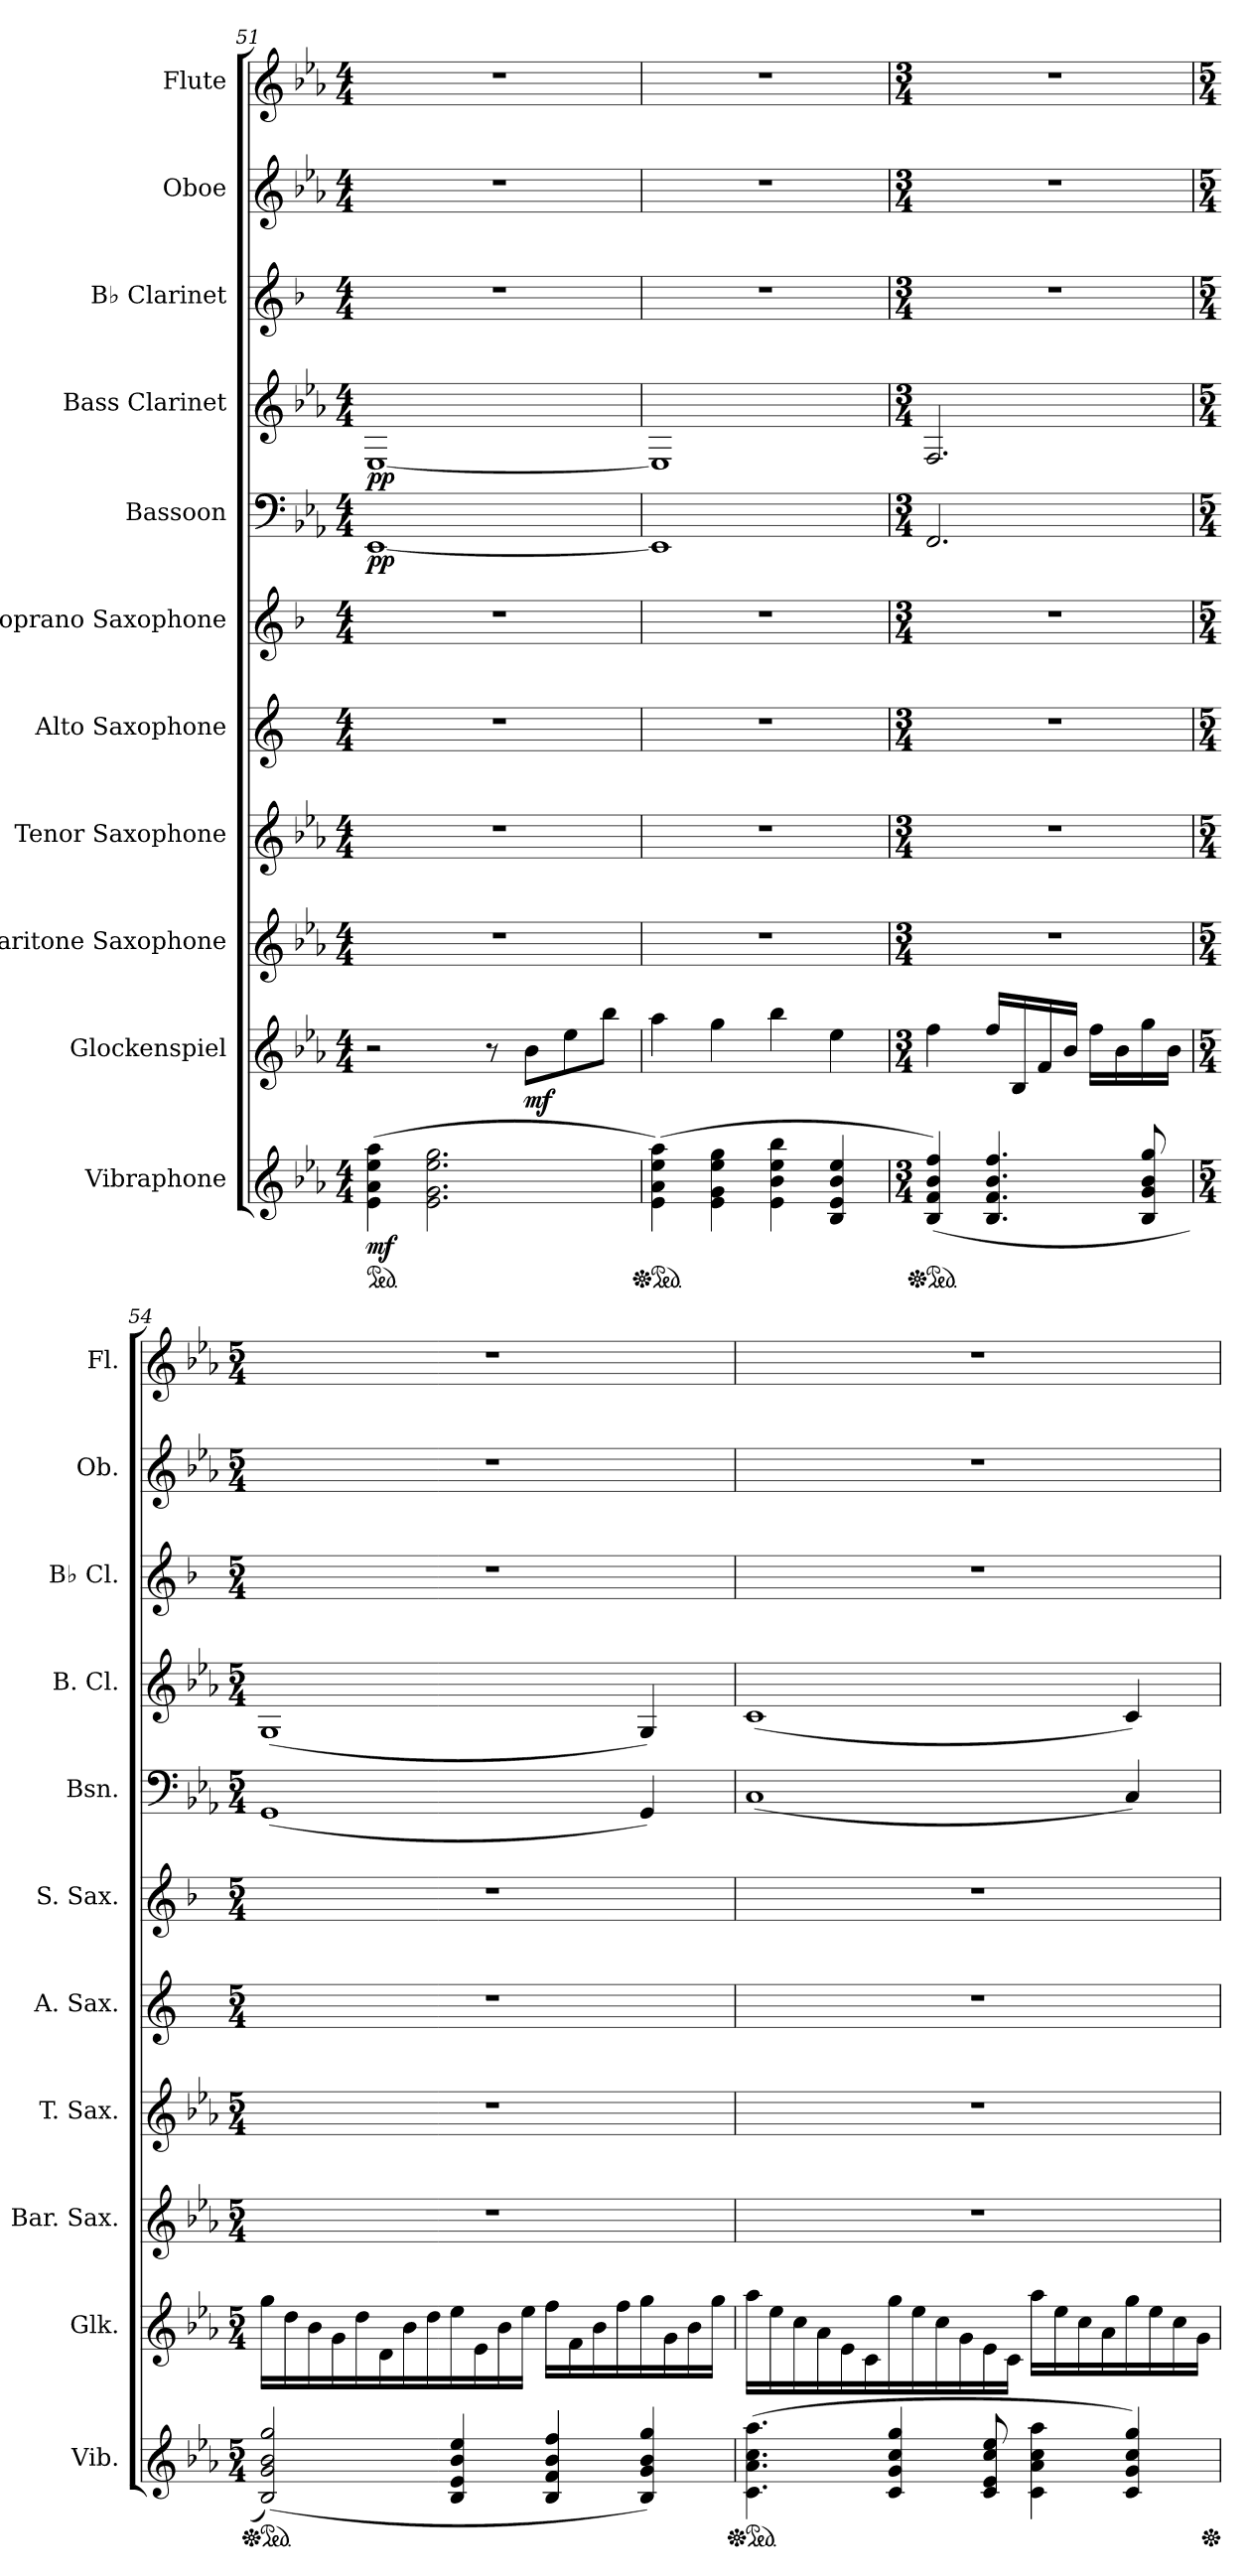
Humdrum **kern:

**kern	**dynam	**kern	**dynam	**kern	**kern	**kern	**kern	**kern	**dynam	**kern	**dynam	**kern	**kern	**kern
*part11	*part11	*part10	*part10	*part9	*part8	*part7	*part6	*part5	*part5	*part4	*part4	*part3	*part2	*part1
*staff11	*staff11	*staff10	*staff10	*staff9	*staff8	*staff7	*staff6	*staff5	*staff5	*staff4	*staff4	*staff3	*staff2	*staff1
*I"Vibraphone	*	*I"Glockenspiel	*	*I"Baritone Saxophone	*I"Tenor Saxophone	*I"Alto Saxophone	*I"Soprano Saxophone	*I"Bassoon	*	*I"Bass Clarinet	*	*I"B♭ Clarinet	*I"Oboe	*I"Flute
*I'Vib.	*	*I'Glk.	*	*I'Bar. Sax.	*I'T. Sax.	*I'A. Sax.	*I'S. Sax.	*I'Bsn.	*	*I'B. Cl.	*	*I'B♭ Cl.	*I'Ob.	*I'Fl.
*clefG2	*	*clefG2	*	*clefG2	*clefG2	*clefG2	*clefG2	*clefF4	*	*clefG2	*	*clefG2	*clefG2	*clefG2
*	*	*ITrd-14c-24	*	*ITrd12c21	*ITrd8c14	*ITrd5c9	*ITrd1c2	*	*	*ITrd8c14	*	*ITrd1c2	*	*
*k[b-e-a-]	*	*k[b-e-a-]	*	*k[b-e-a-]	*k[b-e-a-]	*k[b-e-a-]	*k[b-e-a-]	*k[b-e-a-]	*	*k[b-e-a-]	*	*k[b-e-a-]	*k[b-e-a-]	*k[b-e-a-]
*M4/4	*	*M4/4	*	*M4/4	*M4/4	*M4/4	*M4/4	*M4/4	*	*M4/4	*	*M4/4	*M4/4	*M4/4
*MM84	*	*MM84	*	*MM84	*MM84	*MM84	*MM84	*MM84	*	*MM84	*	*MM84	*MM84	*MM84
*ped	*	*	*	*	*	*	*	*	*	*	*	*	*	*
=51	=51	=51	=51	=51	=51	=51	=51	=51	=51	=51	=51	=51	=51	=51
!	!LO:DY:b	!	!	!	!	!	!	!	!LO:DY:b	!	!LO:DY:b	!	!	!
(4e-\ 4a-\ 4ee-\ 4aa-\	mf	2r	.	1r	1r	1r	1r	[1EE-	pp	[1EE-	pp	1r	1r	1r
2.e-\ 2.g\ 2.ee-\ 2.gg\	.	.	.	.	.	.	.	.	.	.	.	.	.	.
.	.	8r	.	.	.	.	.	.	.	.	.	.	.	.
!	!	!	!LO:DY:b	!	!	!	!	!	!	!	!	!	!	!
.	.	8bbb-\L	mf	.	.	.	.	.	.	.	.	.	.	.
.	.	8eeee-\	.	.	.	.	.	.	.	.	.	.	.	.
.	.	8bbbb-\J	.	.	.	.	.	.	.	.	.	.	.	.
=52	=52	=52	=52	=52	=52	=52	=52	=52	=52	=52	=52	=52	=52	=52
*Xped	*	*	*	*	*	*	*	*	*	*	*	*	*	*
*ped	*	*	*	*	*	*	*	*	*	*	*	*	*	*
(4e-\ 4a-\ 4ee-\ 4aa-\)	.	4aaaa-\	.	1r	1r	1r	1r	1EE-]	.	1EE-]	.	1r	1r	1r
4e-\ 4g\ 4ee-\ 4gg\	.	4gggg\	.	.	.	.	.	.	.	.	.	.	.	.
4e-\ 4b-\ 4ee-\ 4bb-\	.	4bbbb-\	.	.	.	.	.	.	.	.	.	.	.	.
4B-/ 4e-/ 4b-/ 4ee-/	.	4eeee-\	.	.	.	.	.	.	.	.	.	.	.	.
=53	=53	=53	=53	=53	=53	=53	=53	=53	=53	=53	=53	=53	=53	=53
*M3/4	*	*M3/4	*	*M3/4	*M3/4	*M3/4	*M3/4	*M3/4	*	*M3/4	*	*M3/4	*M3/4	*M3/4
*Xped	*	*	*	*	*	*	*	*	*	*	*	*	*	*
*ped	*	*	*	*	*	*	*	*	*	*	*	*	*	*
(4B-/ 4f/ 4b-/ 4ff/)	.	4ffff\	.	2.r	2.r	2.r	2.r	2.FF/	.	2.FF/	.	2.r	2.r	2.r
4.B-/ 4.f/ 4.b-/ 4.ff/	.	16ffff/LL	.	.	.	.	.	.	.	.	.	.	.	.
.	.	16bb-/	.	.	.	.	.	.	.	.	.	.	.	.
.	.	16fff/	.	.	.	.	.	.	.	.	.	.	.	.
.	.	16bbb-/JJ	.	.	.	.	.	.	.	.	.	.	.	.
.	.	16ffff\LL	.	.	.	.	.	.	.	.	.	.	.	.
.	.	16bbb-\	.	.	.	.	.	.	.	.	.	.	.	.
8B-/ 8g/ 8b-/ 8gg/	.	16gggg\	.	.	.	.	.	.	.	.	.	.	.	.
.	.	16bbb-\JJ	.	.	.	.	.	.	.	.	.	.	.	.
!!LO:PB:g=z
=54	=54	=54	=54	=54	=54	=54	=54	=54	=54	=54	=54	=54	=54	=54
*M5/4	*	*M5/4	*	*M5/4	*M5/4	*M5/4	*M5/4	*M5/4	*	*M5/4	*	*M5/4	*M5/4	*M5/4
*Xped	*	*	*	*	*	*	*	*	*	*	*	*	*	*
*ped	*	*	*	*	*	*	*	*	*	*	*	*	*	*
(2B-/ 2g/ 2b-/ 2gg/)	.	16gggg\LL	.	4%5r	4%5r	4%5r	4%5r	(1GG	.	(1GG	.	4%5r	4%5r	4%5r
.	.	16dddd\	.	.	.	.	.	.	.	.	.	.	.	.
.	.	16bbb-\	.	.	.	.	.	.	.	.	.	.	.	.
.	.	16ggg\	.	.	.	.	.	.	.	.	.	.	.	.
.	.	16dddd\	.	.	.	.	.	.	.	.	.	.	.	.
.	.	16ddd\	.	.	.	.	.	.	.	.	.	.	.	.
.	.	16bbb-\	.	.	.	.	.	.	.	.	.	.	.	.
.	.	16dddd\	.	.	.	.	.	.	.	.	.	.	.	.
4B-/ 4e-/ 4b-/ 4ee-/	.	16eeee-\	.	.	.	.	.	.	.	.	.	.	.	.
.	.	16eee-\	.	.	.	.	.	.	.	.	.	.	.	.
.	.	16bbb-\	.	.	.	.	.	.	.	.	.	.	.	.
.	.	16eeee-\JJ	.	.	.	.	.	.	.	.	.	.	.	.
4B-/ 4f/ 4b-/ 4ff/	.	16ffff\LL	.	.	.	.	.	.	.	.	.	.	.	.
.	.	16fff\	.	.	.	.	.	.	.	.	.	.	.	.
.	.	16bbb-\	.	.	.	.	.	.	.	.	.	.	.	.
.	.	16ffff\	.	.	.	.	.	.	.	.	.	.	.	.
4B-/ 4g/ 4b-/ 4gg/)	.	16gggg\	.	.	.	.	.	4GG/)	.	4GG/)	.	.	.	.
.	.	16ggg\	.	.	.	.	.	.	.	.	.	.	.	.
.	.	16bbb-\	.	.	.	.	.	.	.	.	.	.	.	.
.	.	16gggg\JJ	.	.	.	.	.	.	.	.	.	.	.	.
=55	=55	=55	=55	=55	=55	=55	=55	=55	=55	=55	=55	=55	=55	=55
*Xped	*	*	*	*	*	*	*	*	*	*	*	*	*	*
*ped	*	*	*	*	*	*	*	*	*	*	*	*	*	*
(4.c\ 4.a-\ 4.cc\ 4.aa-\	.	16aaaa-\LL	.	4%5r	4%5r	4%5r	4%5r	(1C	.	(1C	.	4%5r	4%5r	4%5r
.	.	16eeee-\	.	.	.	.	.	.	.	.	.	.	.	.
.	.	16cccc\	.	.	.	.	.	.	.	.	.	.	.	.
.	.	16aaa-\	.	.	.	.	.	.	.	.	.	.	.	.
.	.	16eee-\	.	.	.	.	.	.	.	.	.	.	.	.
.	.	16ccc\	.	.	.	.	.	.	.	.	.	.	.	.
4c/ 4g/ 4cc/ 4gg/	.	16gggg\	.	.	.	.	.	.	.	.	.	.	.	.
.	.	16eeee-\	.	.	.	.	.	.	.	.	.	.	.	.
.	.	16cccc\	.	.	.	.	.	.	.	.	.	.	.	.
.	.	16ggg\	.	.	.	.	.	.	.	.	.	.	.	.
8c/ 8e-/ 8cc/ 8ee-/	.	16eee-\	.	.	.	.	.	.	.	.	.	.	.	.
.	.	16ccc\JJ	.	.	.	.	.	.	.	.	.	.	.	.
4c\ 4a-\ 4cc\ 4aa-\	.	16aaaa-\LL	.	.	.	.	.	.	.	.	.	.	.	.
.	.	16eeee-\	.	.	.	.	.	.	.	.	.	.	.	.
.	.	16cccc\	.	.	.	.	.	.	.	.	.	.	.	.
.	.	16aaa-\	.	.	.	.	.	.	.	.	.	.	.	.
4c/ 4g/ 4cc/ 4gg/)	.	16gggg\	.	.	.	.	.	4C/)	.	4C/)	.	.	.	.
.	.	16eeee-\	.	.	.	.	.	.	.	.	.	.	.	.
.	.	16cccc\	.	.	.	.	.	.	.	.	.	.	.	.
.	.	16ggg\JJ	.	.	.	.	.	.	.	.	.	.	.	.
*Xped	*	*	*	*	*	*	*	*	*	*	*	*	*	*
=	=	=	=	=	=	=	=	=	=	=	=	=	=	=
*-	*-	*-	*-	*-	*-	*-	*-	*-	*-	*-	*-	*-	*-	*-
